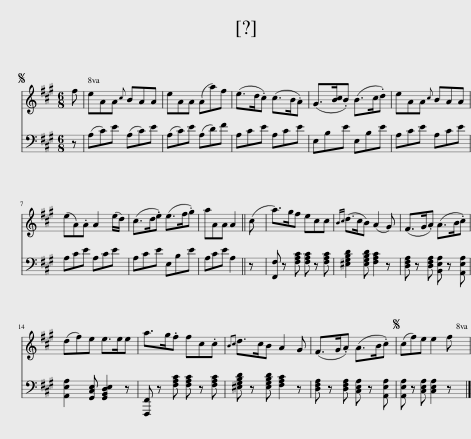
X:1
%%score 1 2
L:1/8
M:6/8
I:linebreak $
K:A
V:1 treble
V:2 bass
V:1
S f | eAA{c} BAA | eAA (Aa)f | (e>d.c) (c>B.A) | (G>[Bc].B) (B>c.d) | %5
 eAA{c} BAA |$ (eA).A A2 (e/d/) | (c>d.e) (e>f.g) | aAA A2 || (c | %10
 a>)gf ecc |{Bc} (d>cB) (A2 G) | (F>G.A) (A>B.c) |$ (df)e e>ee | a>g.f fc.c | %15
{Bc} d>cB A2 G | (F>G.A) (A>B.c) |S (cf)e e2 f | %18
V:2
 z | (A,C)E (A,C)E | (A,C)E (A,D)F | A,CE A,CE | E,B,E E,B,E | %5
 A,CE A,CE |$ A,CE A,CE | A,CE E,B,E | A,CE A,2 || z | %10
 [F,,F,] z [F,A,C] [F,A,C] z [F,A,C] | [^E,G,B,D]2 [E,G,B,D] [F,A,C]2 z | [D,F,A,] z [D,F,A,] [B,,E,A,] z [A,,E,A,] |$ [A,,E,A,]2 [G,,C,E,] [G,,B,,D,E,]2 z | [F,,,F,,] z [F,A,C] [F,A,C] z [F,A,C] | %15
 [^E,G,B,D] z [E,G,B,D] [F,A,C]2 z | [D,F,A,] z [D,F,A,] [C,E,A,] z [A,,E,A,] | [A,,E,A,] z [C,E,A,] [C,E,A,]2 z | %18
